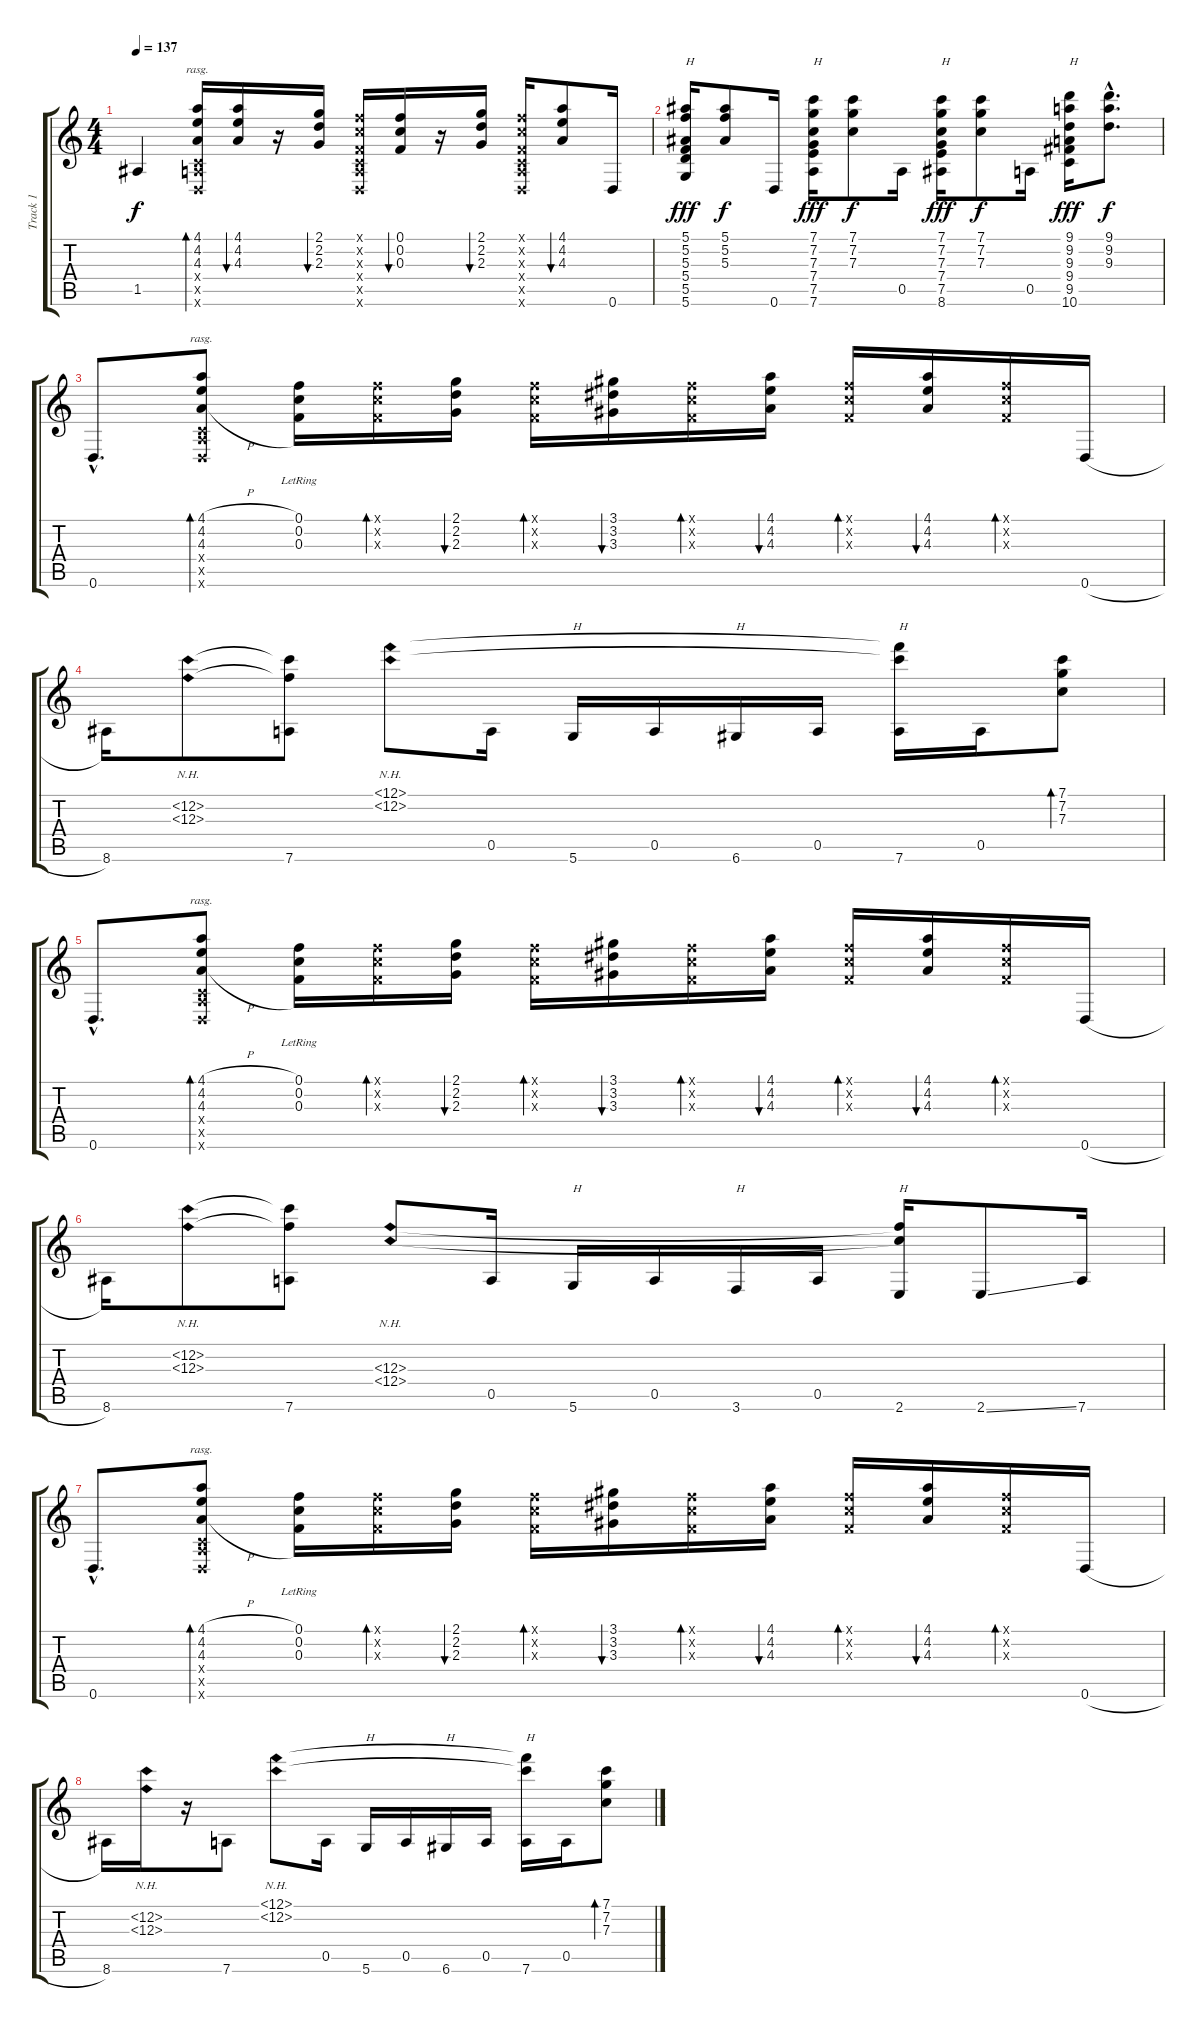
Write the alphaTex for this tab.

\track ("Track 1" "Track 1") {instrument acousticguitarsteel}
\staff {score tabs}
\tuning (F4 C4 F3 C3 A2 D2) {hide}
\ts (4 4)
\tempo 137
\clef g2
\ks c
1.5.4{dy f} (4.1 4.2 4.3 0.4{x} 0.5{x} 0.6{x}).16{bd 120 rasg ii} (4.1 4.2 4.3).16{bu 30} r.16 (2.1 2.2 2.3).16{bu 30} (0.1{x} 0.2{x} 0.3{x} 0.4{x} 0.5{x} 0.6{x}).16 (0.1 0.2 0.3).16{bu 30} r.16 (2.1 2.2 2.3).16{bu 30} (0.1{x} 0.2{x} 0.3{x} 0.4{x} 0.5{x} 0.6{x}).16 (4.1 4.2 4.3).8{bu 30} 0.6.16 |
(5.1 5.2 5.3 5.4 5.5 5.6).16{txt "H" dy fff} (5.1 5.2 5.3).8{dy f} 0.6.16 (7.1 7.2 7.3 7.4 7.5 7.6).16{txt "H" dy fff} (7.1 7.2 7.3).8{dy f} 0.5.16 (7.1 7.2 7.3 7.4 7.5 8.6).16{txt "H" dy fff} (7.1 7.2 7.3).8{dy f} 0.5.16 (9.1 9.2 9.3 9.4 9.5 10.6).16{txt "H" dy fff} (9.1{hac} 9.2{hac} 9.3{hac}).8{d dy f} |
0.6{hac}.8{d} (4.1{h} 4.2{h} 4.3{h} 0.4{x} 0.5{x} 0.6{x}).8{bd 480 rasg ii} (0.1{lr} 0.2{lr} 0.3{lr}).16 (0.1{x} 0.2{x} 0.3{x}).16{bd 30} (2.1 2.2 2.3).16{bu 30} (0.1{x} 0.2{x} 0.3{x}).16{bd 30} (3.1 3.2 3.3).16{bu 30} (0.1{x} 0.2{x} 0.3{x}).16{bd 30} (4.1 4.2 4.3).16{bu 30} (0.1{x} 0.2{x} 0.3{x}).16{bd 30} (4.1 4.2 4.3).16{bu 30} (0.1{x} 0.2{x} 0.3{x}).16{bd 480} 0.6{h}.16 |
8.6.16 (12.2{nh} 12.3{nh}).8 (12.2{t} 12.3{t} 7.6).8 (12.1{nh} 12.2{nh}).8 0.5.16 5.6.16{txt "H"} 0.5.16 6.6.16{txt "H"} 0.5.16 (12.1{t} 12.2{t} 7.6).16{txt "H"} 0.5.16 (7.1 7.2 7.3).8{bd 30} |
0.6{hac}.8{d} (4.1{h} 4.2{h} 4.3{h} 0.4{x} 0.5{x} 0.6{x}).8{bd 480 rasg ii} (0.1{lr} 0.2{lr} 0.3{lr}).16 (0.1{x} 0.2{x} 0.3{x}).16{bd 30} (2.1 2.2 2.3).16{bu 30} (0.1{x} 0.2{x} 0.3{x}).16{bd 30} (3.1 3.2 3.3).16{bu 30} (0.1{x} 0.2{x} 0.3{x}).16{bd 30} (4.1 4.2 4.3).16{bu 30} (0.1{x} 0.2{x} 0.3{x}).16{bd 30} (4.1 4.2 4.3).16{bu 30} (0.1{x} 0.2{x} 0.3{x}).16{bd 480} 0.6{h}.16 |
8.6.16 (12.2{nh} 12.3{nh}).8 (12.2{t} 12.3{t} 7.6).8 (12.3{nh} 12.4{nh}).8 0.5.16 5.6.16{txt "H"} 0.5.16 3.6.16{txt "H"} 0.5.16 (12.3{t} 12.4{t} 2.6).16{txt "H"} 2.6{ss}.8 7.6.16 |
0.6{hac}.8{d} (4.1{h} 4.2{h} 4.3{h} 0.4{x} 0.5{x} 0.6{x}).8{bd 480 rasg ii} (0.1{lr} 0.2{lr} 0.3{lr}).16 (0.1{x} 0.2{x} 0.3{x}).16{bd 30} (2.1 2.2 2.3).16{bu 30} (0.1{x} 0.2{x} 0.3{x}).16{bd 30} (3.1 3.2 3.3).16{bu 30} (0.1{x} 0.2{x} 0.3{x}).16{bd 30} (4.1 4.2 4.3).16{bu 30} (0.1{x} 0.2{x} 0.3{x}).16{bd 30} (4.1 4.2 4.3).16{bu 30} (0.1{x} 0.2{x} 0.3{x}).16{bd 480} 0.6{h}.16 |
8.6.16 (12.2{nh} 12.3{nh}).16 r.16 7.6.8 (12.1{nh} 12.2{nh}).8 0.5.16 5.6.16{txt "H"} 0.5.16 6.6.16{txt "H"} 0.5.16 (12.1{t} 12.2{t} 7.6).16{txt "H"} 0.5.16 (7.1 7.2 7.3).8{bd 30}
